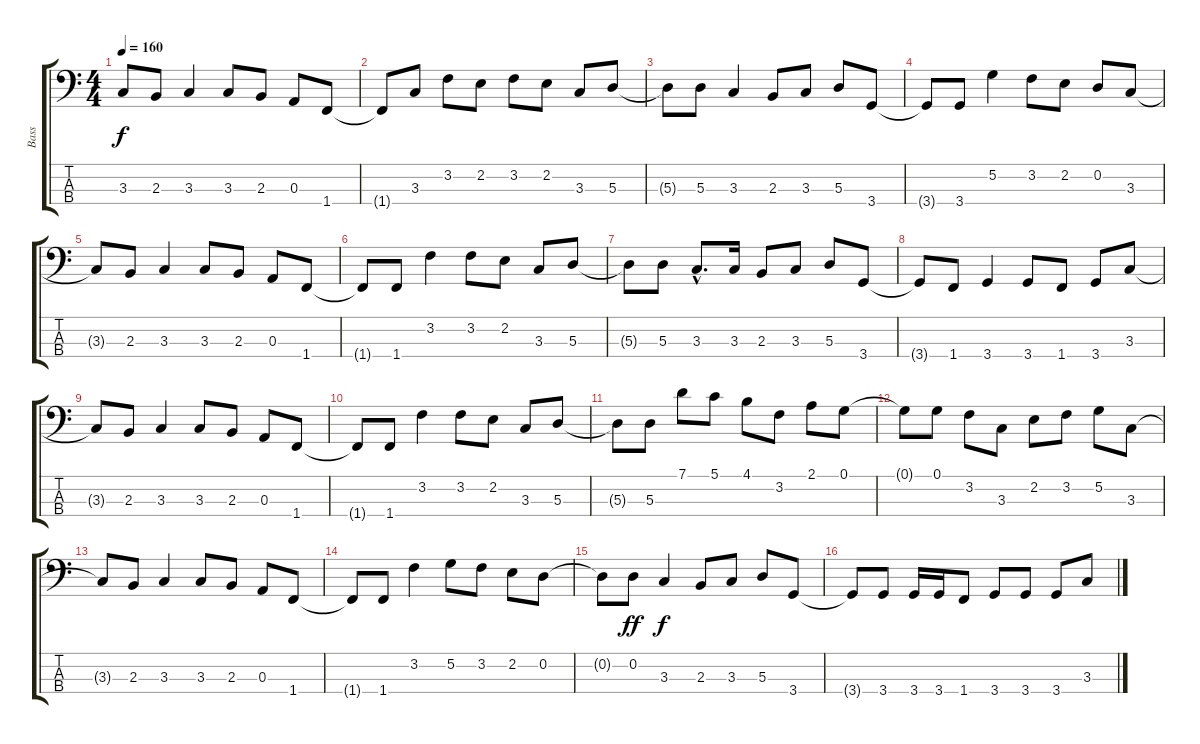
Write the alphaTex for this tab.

\track ("Bass" "Bass") {instrument electricbassfinger}
\staff {score tabs}
\tuning (G2 D2 A1 E1) {hide}
\ts (4 4)
\tempo 160
\clef f4
\ks c
3.3{t}.8{dy f} 2.3.8 3.3.4 3.3.8 2.3.8 0.3.8 1.4.8 |
1.4{t}.8 3.3.8 3.2.8 2.2.8 3.2.8 2.2.8 3.3.8 5.3.8 |
5.3{t}.8 5.3.8 3.3.4 2.3.8 3.3.8 5.3.8 3.4.8 |
3.4{t}.8 3.4.8 5.2.4 3.2.8 2.2.8 0.2.8 3.3.8 |
3.3{t}.8 2.3.8 3.3.4 3.3.8 2.3.8 0.3.8 1.4.8 |
1.4{t}.8 1.4.8 3.2.4 3.2.8 2.2.8 3.3.8 5.3.8 |
5.3{t}.8 5.3.8 3.3{hac}.8{d} 3.3.16 2.3.8 3.3.8 5.3.8 3.4.8 |
3.4{t}.8 1.4.8 3.4.4 3.4.8 1.4.8 3.4.8 3.3.8 |
3.3{t}.8 2.3.8 3.3.4 3.3.8 2.3.8 0.3.8 1.4.8 |
1.4{t}.8 1.4.8 3.2.4 3.2.8 2.2.8 3.3.8 5.3.8 |
5.3{t}.8 5.3.8 7.1.8 5.1.8 4.1.8 3.2.8 2.1.8 0.1.8 |
0.1{t}.8 0.1.8 3.2.8 3.3.8 2.2.8 3.2.8 5.2.8 3.3.8 |
3.3{t}.8 2.3.8 3.3.4 3.3.8 2.3.8 0.3.8 1.4.8 |
1.4{t}.8 1.4.8 3.2.4 5.2.8 3.2.8 2.2.8 0.2.8 |
0.2{t}.8 0.2.8{dy ff} 3.3.4{dy f} 2.3.8 3.3.8 5.3.8 3.4.8 |
3.4{t}.8 3.4.8 3.4.16 3.4.16 1.4.8 3.4.8 3.4.8 3.4.8 3.3.8
